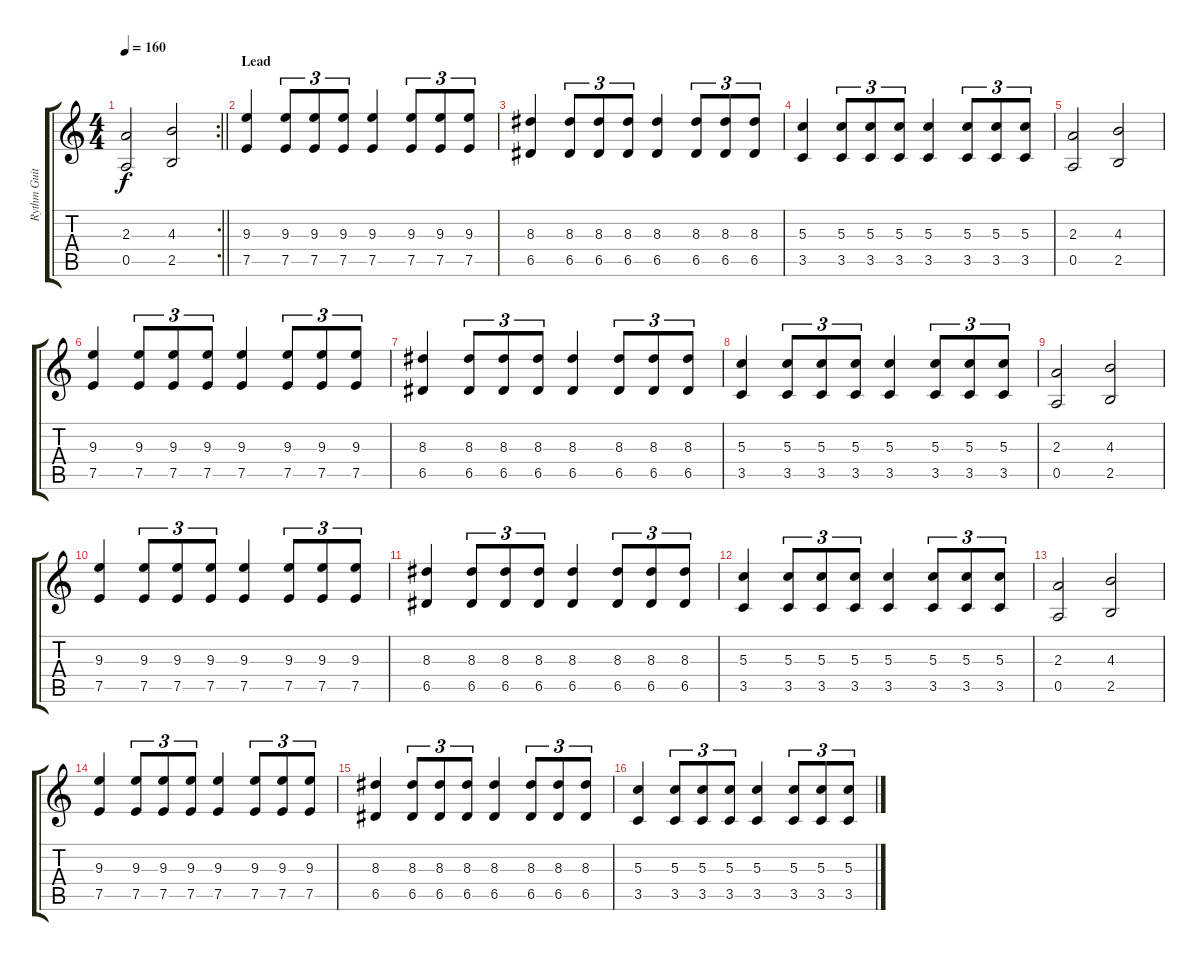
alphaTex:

\track ("Rythm Guitar" "Rythm Guit") {instrument distortionguitar}
\staff {score tabs}
\tuning (E4 B3 G3 D3 A2 E2) {hide}
\rc 2
\ts (4 4)
\tempo 160
\clef g2
\barLineRight lightlight
\ks c
(2.3 0.5).2{dy f} (4.3 2.5).2 |
\section ("" "Lead")
(9.3 7.5).4{volume 9} (9.3 7.5).8{tu (3 2)} (9.3 7.5).8{tu (3 2)} (9.3 7.5).8{tu (3 2)} (9.3 7.5).4 (9.3 7.5).8{tu (3 2)} (9.3 7.5).8{tu (3 2)} (9.3 7.5).8{tu (3 2)} |
(8.3 6.5).4 (8.3 6.5).8{tu (3 2)} (8.3 6.5).8{tu (3 2)} (8.3 6.5).8{tu (3 2)} (8.3 6.5).4 (8.3 6.5).8{tu (3 2)} (8.3 6.5).8{tu (3 2)} (8.3 6.5).8{tu (3 2)} |
(5.3 3.5).4 (5.3 3.5).8{tu (3 2)} (5.3 3.5).8{tu (3 2)} (5.3 3.5).8{tu (3 2)} (5.3 3.5).4 (5.3 3.5).8{tu (3 2)} (5.3 3.5).8{tu (3 2)} (5.3 3.5).8{tu (3 2)} |
(2.3 0.5).2 (4.3 2.5).2 |
(9.3 7.5).4 (9.3 7.5).8{tu (3 2)} (9.3 7.5).8{tu (3 2)} (9.3 7.5).8{tu (3 2)} (9.3 7.5).4 (9.3 7.5).8{tu (3 2)} (9.3 7.5).8{tu (3 2)} (9.3 7.5).8{tu (3 2)} |
(8.3 6.5).4 (8.3 6.5).8{tu (3 2)} (8.3 6.5).8{tu (3 2)} (8.3 6.5).8{tu (3 2)} (8.3 6.5).4 (8.3 6.5).8{tu (3 2)} (8.3 6.5).8{tu (3 2)} (8.3 6.5).8{tu (3 2)} |
(5.3 3.5).4 (5.3 3.5).8{tu (3 2)} (5.3 3.5).8{tu (3 2)} (5.3 3.5).8{tu (3 2)} (5.3 3.5).4 (5.3 3.5).8{tu (3 2)} (5.3 3.5).8{tu (3 2)} (5.3 3.5).8{tu (3 2)} |
(2.3 0.5).2 (4.3 2.5).2 |
(9.3 7.5).4 (9.3 7.5).8{tu (3 2)} (9.3 7.5).8{tu (3 2)} (9.3 7.5).8{tu (3 2)} (9.3 7.5).4 (9.3 7.5).8{tu (3 2)} (9.3 7.5).8{tu (3 2)} (9.3 7.5).8{tu (3 2)} |
(8.3 6.5).4 (8.3 6.5).8{tu (3 2)} (8.3 6.5).8{tu (3 2)} (8.3 6.5).8{tu (3 2)} (8.3 6.5).4 (8.3 6.5).8{tu (3 2)} (8.3 6.5).8{tu (3 2)} (8.3 6.5).8{tu (3 2)} |
(5.3 3.5).4 (5.3 3.5).8{tu (3 2)} (5.3 3.5).8{tu (3 2)} (5.3 3.5).8{tu (3 2)} (5.3 3.5).4 (5.3 3.5).8{tu (3 2)} (5.3 3.5).8{tu (3 2)} (5.3 3.5).8{tu (3 2)} |
(2.3 0.5).2 (4.3 2.5).2 |
(9.3 7.5).4 (9.3 7.5).8{tu (3 2)} (9.3 7.5).8{tu (3 2)} (9.3 7.5).8{tu (3 2)} (9.3 7.5).4 (9.3 7.5).8{tu (3 2)} (9.3 7.5).8{tu (3 2)} (9.3 7.5).8{tu (3 2)} |
(8.3 6.5).4 (8.3 6.5).8{tu (3 2)} (8.3 6.5).8{tu (3 2)} (8.3 6.5).8{tu (3 2)} (8.3 6.5).4 (8.3 6.5).8{tu (3 2)} (8.3 6.5).8{tu (3 2)} (8.3 6.5).8{tu (3 2)} |
(5.3 3.5).4 (5.3 3.5).8{tu (3 2)} (5.3 3.5).8{tu (3 2)} (5.3 3.5).8{tu (3 2)} (5.3 3.5).4 (5.3 3.5).8{tu (3 2)} (5.3 3.5).8{tu (3 2)} (5.3 3.5).8{tu (3 2)}
